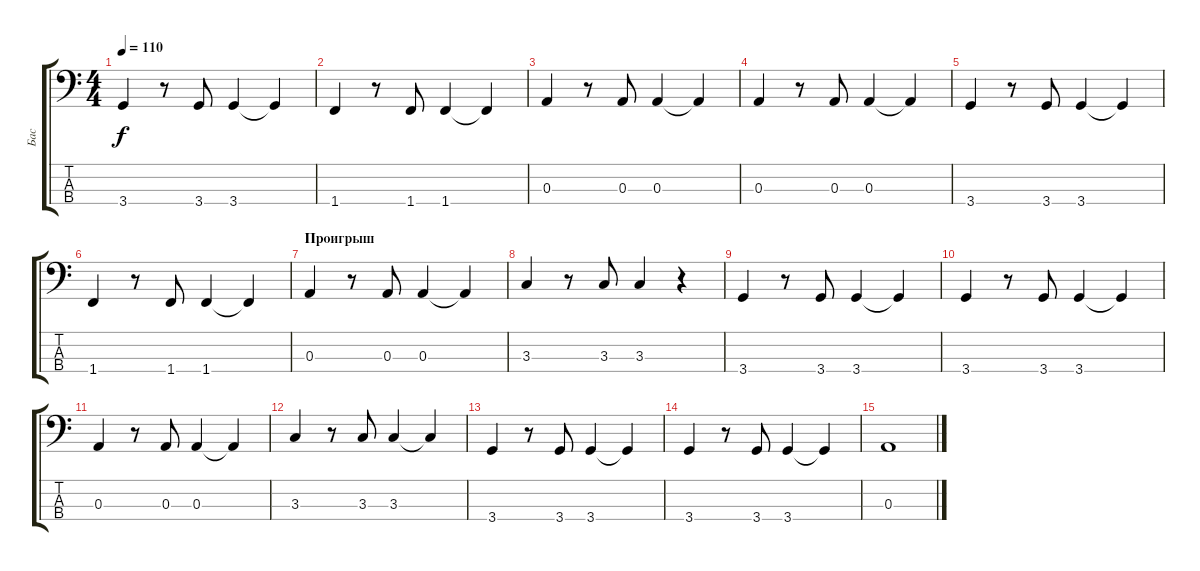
\track ("Бас" "Бас") {instrument electricbassfinger}
\staff {score tabs}
\tuning (G2 D2 A1 E1) {hide}
\ts (4 4)
\tempo 110
\clef f4
\ks c
3.4.4{dy f} r.8 3.4.8 3.4.4 3.4{t}.4 |
1.4.4 r.8 1.4.8 1.4.4 1.4{t}.4 |
0.3.4 r.8 0.3.8 0.3.4 0.3{t}.4 |
0.3.4 r.8 0.3.8 0.3.4 0.3{t}.4 |
3.4.4 r.8 3.4.8 3.4.4 3.4{t}.4 |
1.4.4 r.8 1.4.8 1.4.4 1.4{t}.4 |
\section ("" "Проигрыш")
0.3.4 r.8 0.3.8 0.3.4 0.3{t}.4 |
3.3.4 r.8 3.3.8 3.3.4 r.4 |
3.4.4 r.8 3.4.8 3.4.4 3.4{t}.4 |
3.4.4 r.8 3.4.8 3.4.4 3.4{t}.4 |
0.3.4 r.8 0.3.8 0.3.4 0.3{t}.4 |
3.3.4 r.8 3.3.8 3.3.4 3.3{t}.4 |
3.4.4 r.8 3.4.8 3.4.4 3.4{t}.4 |
3.4.4 r.8 3.4.8 3.4.4 3.4{t}.4 |
0.3.1
